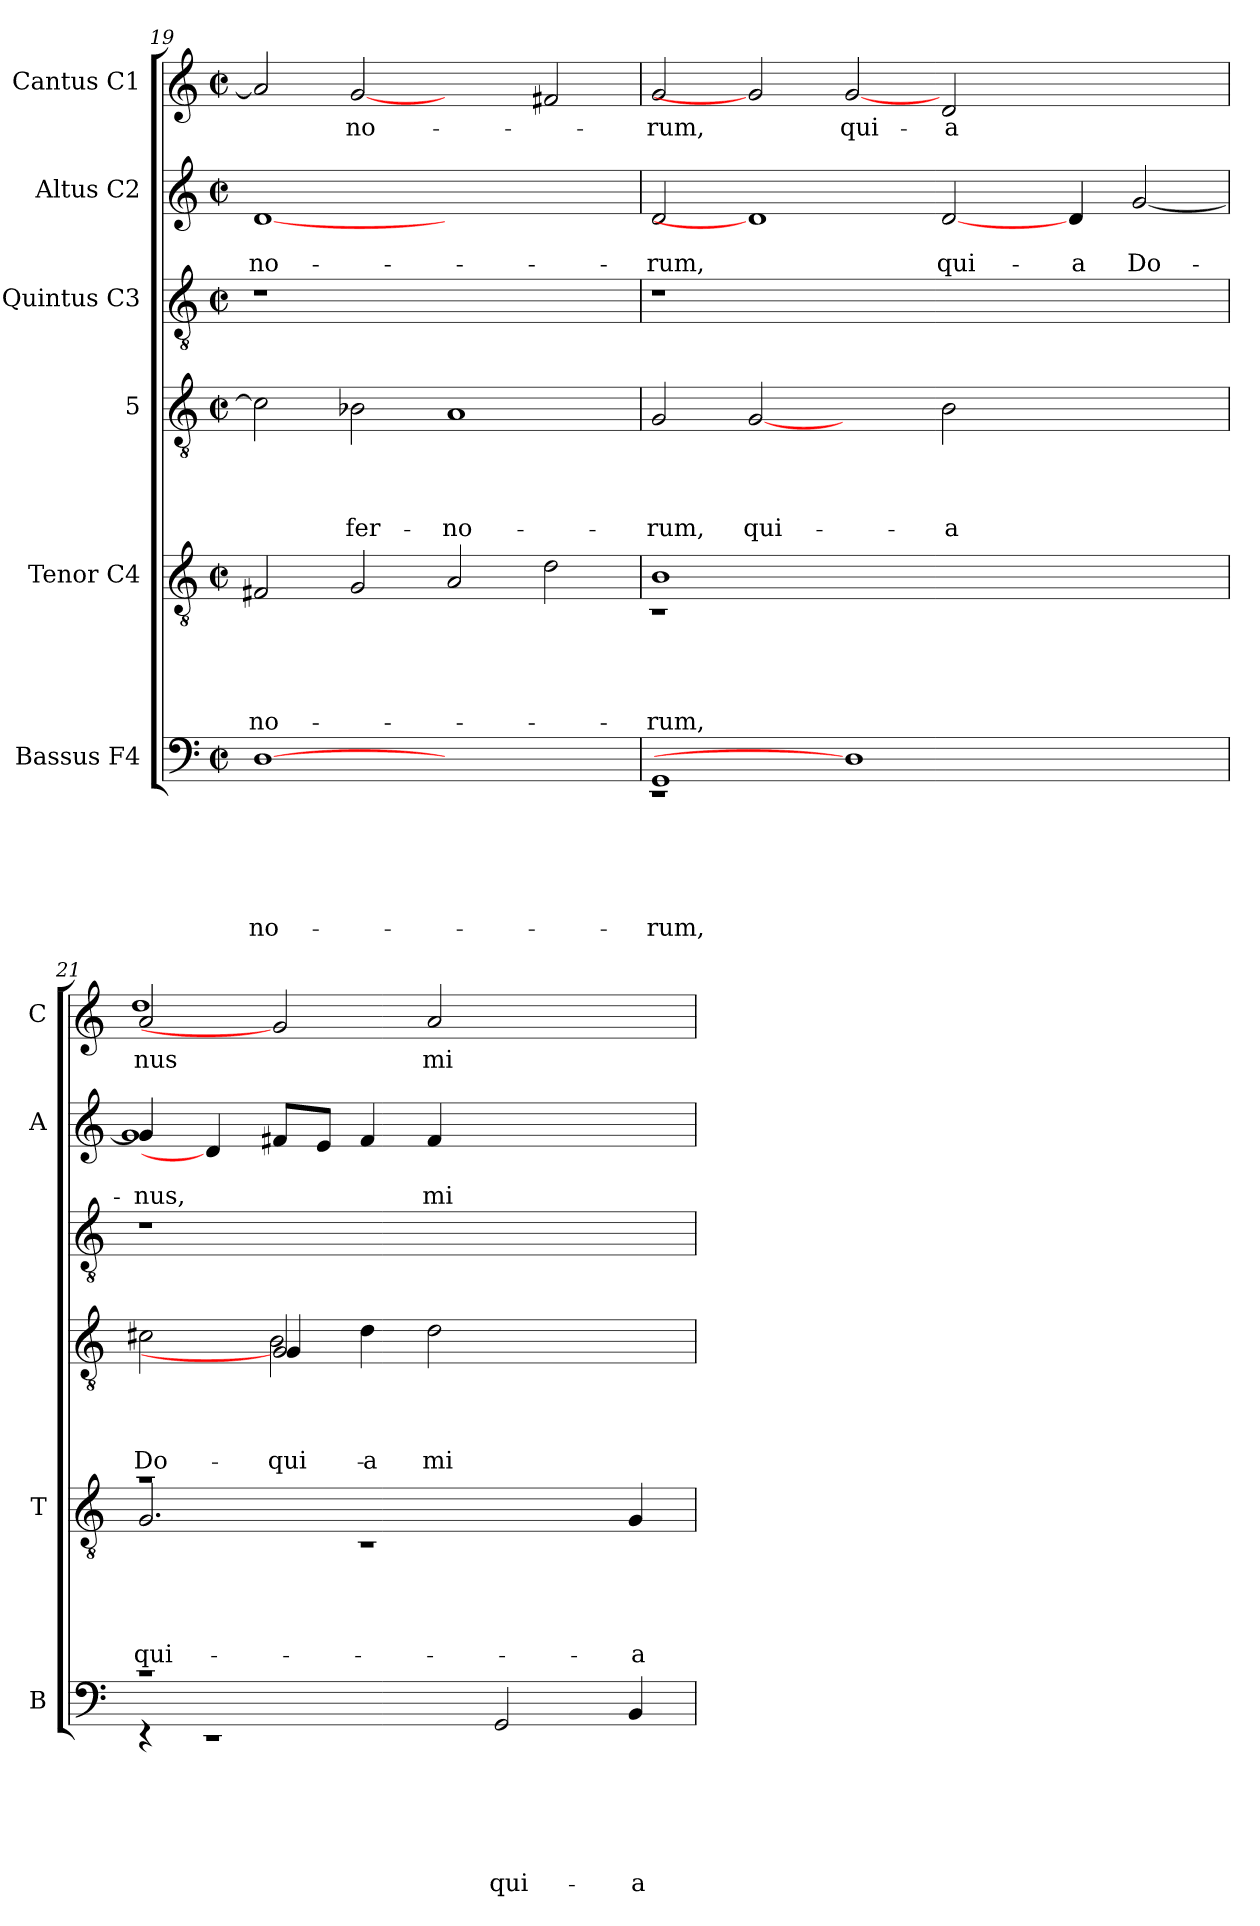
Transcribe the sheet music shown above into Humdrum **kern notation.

**kern	**text	**text	**text	**text	**text	**text	**kern	**text	**text	**text	**text	**text	**kern	**text	**text	**text	**text	**kern	**kern	**text	**text	**kern	**text
*part6	*part6	*part6	*part6	*part6	*part6	*part6	*part5	*part5	*part5	*part5	*part5	*part5	*part4	*part4	*part4	*part4	*part4	*part3	*part2	*part2	*part2	*part1	*part1
*staff6	*staff6	*staff6	*staff6	*staff6	*staff6	*staff6	*staff5	*staff5	*staff5	*staff5	*staff5	*staff5	*staff4	*staff4	*staff4	*staff4	*staff4	*staff3	*staff2	*staff2	*staff2	*staff1	*staff1
*I"Bassus F4	*	*	*	*	*	*	*I"Tenor C4	*	*	*	*	*	*I"5	*	*	*	*	*I"Quintus C3	*I"Altus C2	*	*	*I"Cantus C1	*
*I'B	*	*	*	*	*	*	*I'T	*	*	*	*	*	*	*	*	*	*	*	*I'A	*	*	*I'C	*
*clefF4	*	*	*	*	*	*	*clefGv2	*	*	*	*	*	*clefGv2	*	*	*	*	*clefGv2	*clefG2	*	*	*clefG2	*
*k[]	*	*	*	*	*	*	*k[]	*	*	*	*	*	*k[]	*	*	*	*	*k[]	*k[]	*	*	*k[]	*
*C:	*	*	*	*	*	*	*C:	*	*	*	*	*	*C:	*	*	*	*	*C:	*C:	*	*	*C:	*
*M2/2	*	*	*	*	*	*	*M2/2	*	*	*	*	*	*M2/2	*	*	*	*	*M2/2	*M2/2	*	*	*M2/2	*
*met(c|)	*	*	*	*	*	*	*met(c|)	*	*	*	*	*	*met(c|)	*	*	*	*	*met(c|)	*met(c|)	*	*	*met(c|)	*
=19	=19	=19	=19	=19	=19	=19	=19	=19	=19	=19	=19	=19	=19	=19	=19	=19	=19	=19	=19	=19	=19	=19	=19
!	!	!	!	!	!	!LO:LY:b	!	!	!	!	!	!LO:LY:b	!	!	!	!	!	!	!	!	!LO:LY:b	!	!
[1D	.	.	.	.	.	-no-	2F#X/	.	.	.	.	-no-	2c\]	.	.	.	.	1r	[1d	.	-no-	2a/]	.
!	!	!	!	!	!	!	!	!	!	!	!	!	!	!	!	!	!LO:LY:b	!	!	!	!	!	!LO:LY:b
.	.	.	.	.	.	.	2G/	.	.	.	.	.	2B-X\	.	.	.	-fer-	.	.	.	.	[2g	-no-
!	!	!	!	!	!	!	!	!	!	!	!	!	!	!	!	!	!LO:LY:b	!	!	!	!	!	!
1ryy	.	.	.	.	.	.	2A/	.	.	.	.	.	1A	.	.	.	-no-	1ryy	1ryy	.	.	2ryy	.
.	.	.	.	.	.	.	2d\	.	.	.	.	.	.	.	.	.	.	.	.	.	.	2f#X/	.
=20	=20	=20	=20	=20	=20	=20	=20	=20	=20	=20	=20	=20	=20	=20	=20	=20	=20	=20	=20	=20	=20	=20	=20
!	!	!	!	!	!	!LO:LY:b	!	!	!	!	!	!LO:LY:b	!	!	!	!	!LO:LY:b	!	!	!	!LO:LY:b	!	!LO:LY:b
*^	*	*	*	*	*	*	*^	*	*	*	*	*	*	*	*	*	*	*	*	*	*	*	*
1GG	1rEE	.	.	.	.	.	-rum,	1B	1rC	.	.	.	.	-rum,	2G/	.	.	.	-rum,	1r	2d/	.	-rum,	2g/	-rum,
!	!	!	!	!	!	!	!	!	!	!	!	!	!	!	!	!	!	!	!LO:LY:b	!	!	!	!	!	!
.	.	.	.	.	.	.	.	.	.	.	.	.	.	.	[2G	.	.	.	qui-	.	1d]	.	.	2g]	.
!	!	!	!	!	!	!	!	!	!	!	!	!	!	!	!	!	!	!	!	!	!	!	!	!	!LO:LY:b
1D]	2.ryy	.	.	.	.	.	.	1..ryy	1..ryy	.	.	.	.	.	2ryy	.	.	.	.	1..ryy	.	.	.	[2g	qui-
!	!	!	!	!	!	!	!	!	!	!	!	!	!	!	!	!	!	!	!LO:LY:b	!	!	!	!LO:LY:b	!	!LO:LY:b
.	.	.	.	.	.	.	.	.	.	.	.	.	.	.	2B\	.	.	.	-a	.	[2d/	.	qui-	2d/	-a
.	1ryy	.	.	.	.	.	.	.	.	.	.	.	.	.	.	.	.	.	.	.	.	.	.	.	.
!	!	!	!	!	!	!	!	!	!	!	!	!	!	!	!	!	!	!	!	!	!	!	!LO:LY:b	!	!
2.ryy	.	.	.	.	.	.	.	.	.	.	.	.	.	.	2.ryy	.	.	.	.	.	4d/	.	-a	2.ryy	.
!	!	!	!	!	!	!	!	!	!	!	!	!	!	!	!	!	!	!	!	!	!	!	!LO:LY:b	!	!
.	.	.	.	.	.	.	.	.	.	.	.	.	.	.	.	.	.	.	.	.	[<2g/	.	Do-	.	.
=21	=21	=21	=21	=21	=21	=21	=21	=21	=21	=21	=21	=21	=21	=21	=21	=21	=21	=21	=21	=21	=21	=21	=21	=21	=21
!	!	!	!	!	!	!	!	!	!	!	!	!	!	!LO:LY:b	!	!	!	!	!LO:LY:b	!	!	!	!LO:LY:b:rj	!	!LO:LY:b
*	*	*	*	*	*	*	*	*	*	*	*	*	*	*	*^	*	*	*	*	*	*^	*	*	*^	*
*	*	*	*	*	*	*	*	*	*	*	*	*	*	*	*	*^	*	*	*	*	*	*	*	*	*	*	*	*
!	!	!	!	!	!	!	!	!	!	!	!	!	!	!	!	!	!	!	!	!	!	!	!	!	!	!	!	!	!LO:LY:b
1rc	4rEE	.	.	.	.	.	.	1ra	2.G/	.	.	.	.	qui-	2c#X\	2ryy	2ryy	.	.	.	Do-	1r	4g/]	1g	.	-nus,	2a/	1dd	-nus
.	1rEE	.	.	.	.	.	.	.	.	.	.	.	.	.	.	.	.	.	.	.	.	.	4d/]	.	.	.	.	.	.
!	!	!	!	!	!	!	!	!	!	!	!	!	!	!	!	!	!	!	!	!	!LO:LY:b	!	!	!	!	!	!	!	!
!	!	!	!	!	!	!	!	!	!	!	!	!	!	!	!	!	!	!	!	!	!LO:LY:b	!	!	!	!	!	!	!	!
.	.	.	.	.	.	.	.	.	.	.	.	.	.	.	2G]	4G/	2B\	.	.	.	qui-	.	8f#X/L	.	.	.	2g]	.	.
.	.	.	.	.	.	.	.	.	.	.	.	.	.	.	.	.	.	.	.	.	.	.	8e/J	.	.	.	.	.	.
!	!	!	!	!	!	!	!	!	!	!	!	!	!	!	!	!	!	!	!	!	!LO:LY:b	!	!	!	!	!	!	!	!
.	.	.	.	.	.	.	.	.	1rC	.	.	.	.	.	.	4d\	.	.	.	.	a	.	4f#/	.	.	.	.	.	.
!	!	!	!	!	!	!	!	!	!	!	!	!	!	!	!	!	!	!	!	!	!LO:LY:b	!	!	!	!	!LO:LY:b	!	!	!LO:LY:b
1ryy	.	.	.	.	.	.	.	1ryy	.	.	.	.	.	.	2d\	2ryy	2ryy	.	.	.	-mi-	1ryy	4f#/	2.ryy	.	-mi-	2a/	2ryy	-mi-
!	!	!	!	!	!	!	!LO:LY:b	!	!	!	!	!	!	!	!	!	!	!	!	!	!	!	!	!	!	!	!	!	!
.	2GG/	.	.	.	.	.	qui-	.	.	.	.	.	.	.	.	.	.	.	.	.	.	.	2.ryy	.	.	.	.	.	.
.	.	.	.	.	.	.	.	.	.	.	.	.	.	.	2ryy	2ryy	2ryy	.	.	.	.	.	.	.	.	.	2ryy	2ryy	.
!	!	!	!	!	!	!	!LO:LY:b	!	!	!	!	!	!	!LO:LY:b	!	!	!	!	!	!	!	!	!	!	!	!	!	!	!
.	4BB/	.	.	.	.	.	-a	.	4G/	.	.	.	.	-a	.	.	.	.	.	.	.	.	.	4ryy	.	.	.	.	.
*v	*v	*	*	*	*	*	*	*	*	*	*	*	*	*	*v	*v	*v	*	*	*	*	*	*v	*v	*	*	*v	*v	*
*	*	*	*	*	*	*	*v	*v	*	*	*	*	*	*	*	*	*	*	*	*	*	*	*	*
=	=	=	=	=	=	=	=	=	=	=	=	=	=	=	=	=	=	=	=	=	=	=	=
*-	*-	*-	*-	*-	*-	*-	*-	*-	*-	*-	*-	*-	*-	*-	*-	*-	*-	*-	*-	*-	*-	*-	*-
